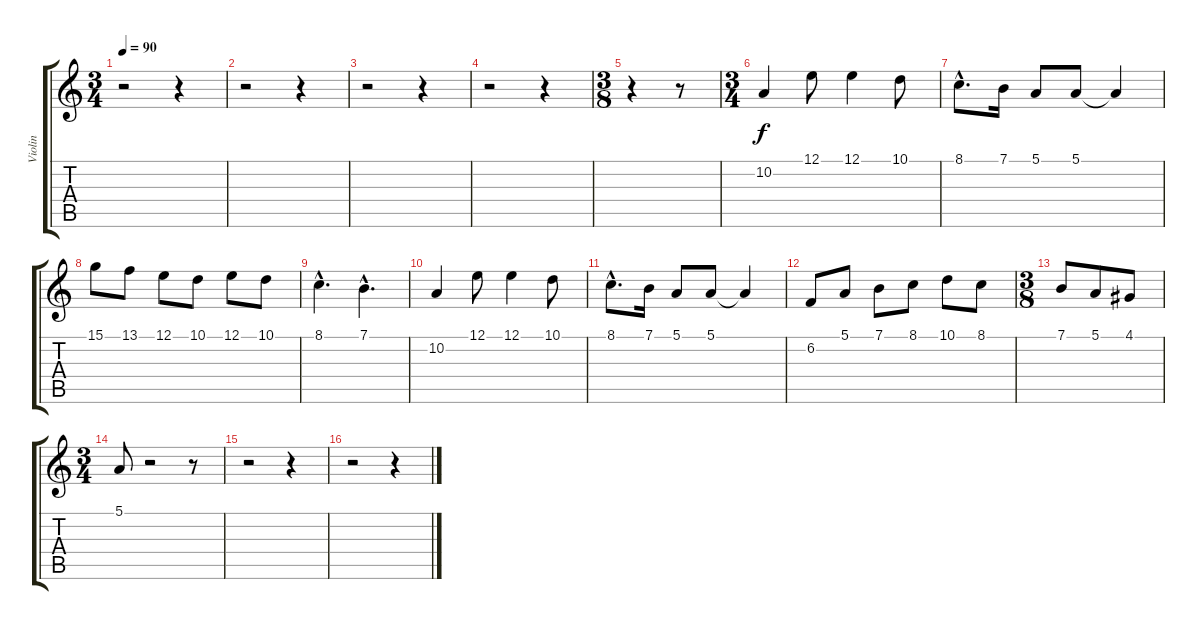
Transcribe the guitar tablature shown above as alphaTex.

\track ("Violin" "Violin") {instrument violin}
\staff {score tabs}
\tuning (E4 B3 G3 D3 A2 E2) {hide}
\ts (3 4)
\tempo 90
\clef g2
\ks c
r.2{dy f} r.4 |
r.2 r.4 |
r.2 r.4 |
r.2 r.4 |
\ts (3 8)
r.4 r.8 |
\ts (3 4)
10.2.4{volume 8} 12.1.8 12.1.4 10.1.8 |
8.1{hac}.8{d} 7.1.16 5.1.8 5.1.8 5.1{t}.4 |
15.1.8 13.1.8 12.1.8 10.1.8 12.1.8 10.1.8 |
8.1{hac}.4{d} 7.1{hac}.4{d} |
10.2.4 12.1.8 12.1.4 10.1.8 |
8.1{hac}.8{d} 7.1.16 5.1.8 5.1.8 5.1{t}.4 |
6.2.8 5.1.8 7.1.8 8.1.8 10.1.8 8.1.8 |
\ts (3 8)
7.1.8 5.1.8 4.1.8 |
\ts (3 4)
5.1.8 r.2 r.8 |
r.2 r.4 |
r.2 r.4
